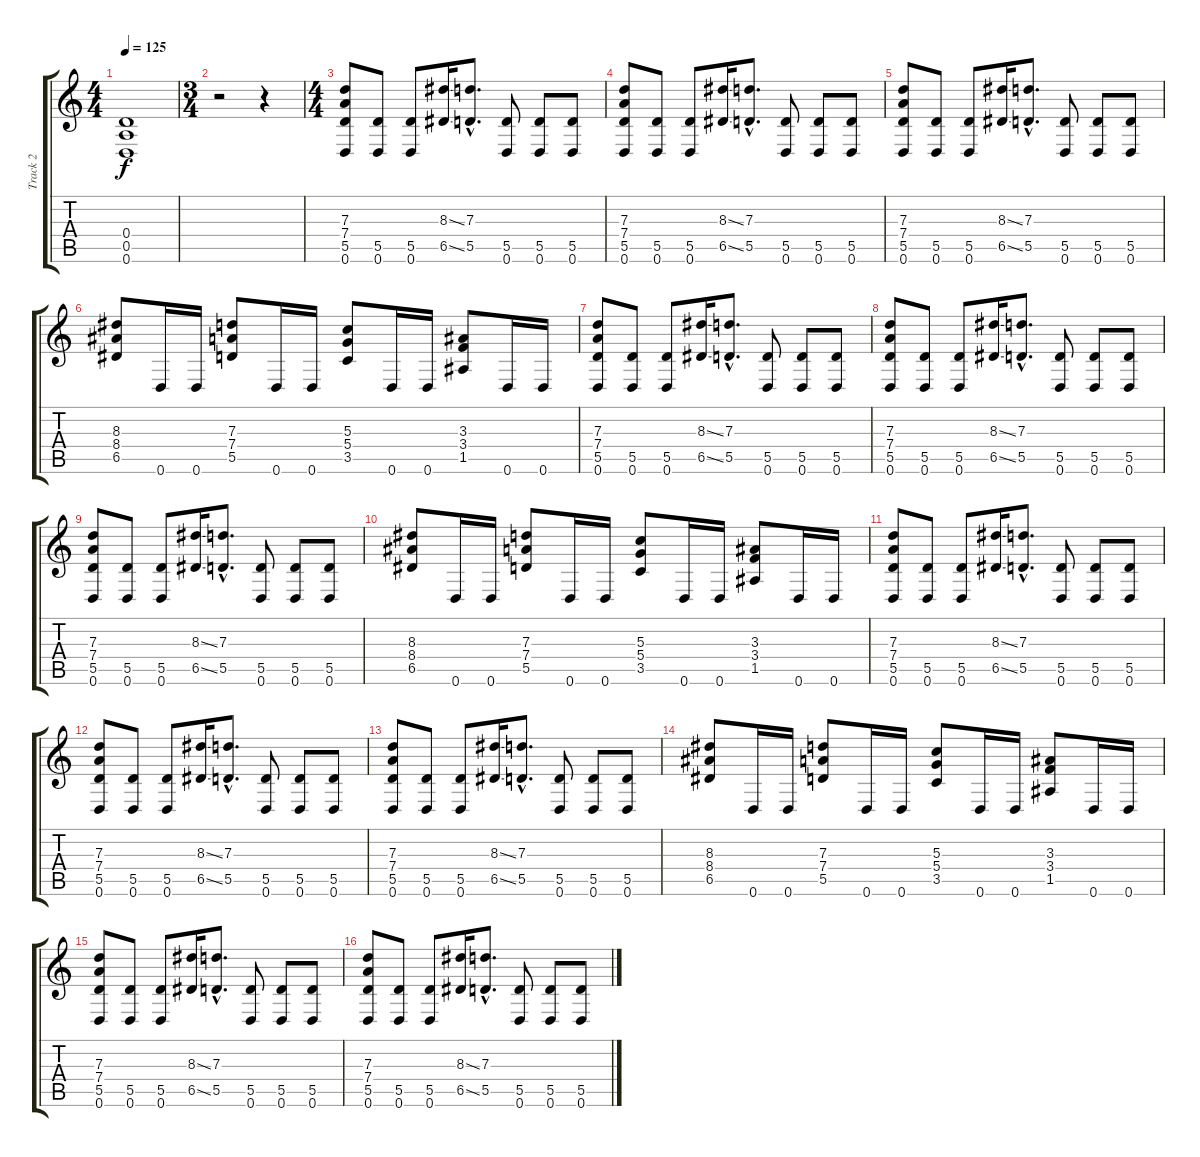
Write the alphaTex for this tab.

\track ("Track 2" "Track 2") {instrument distortionguitar}
\staff {score tabs}
\tuning (E4 B3 G3 D3 A2 D2) {hide}
\ts (4 4)
\tempo 125
\clef g2
\ks c
(0.4{t} 0.5{t} 0.6{t}).1{dy f} |
\ts (3 4)
r.2 r.4 |
\ts (4 4)
(7.3 7.4 5.5 0.6).8 (5.5 0.6).8 (5.5 0.6).8 (8.3{ss} 6.5{ss}).16 (7.3{hac} 5.5{hac}).8{d} (5.5 0.6).8 (5.5 0.6).8 (5.5 0.6).8 |
(7.3 7.4 5.5 0.6).8 (5.5 0.6).8 (5.5 0.6).8 (8.3{ss} 6.5{ss}).16 (7.3{hac} 5.5{hac}).8{d} (5.5 0.6).8 (5.5 0.6).8 (5.5 0.6).8 |
(7.3 7.4 5.5 0.6).8 (5.5 0.6).8 (5.5 0.6).8 (8.3{ss} 6.5{ss}).16 (7.3{hac} 5.5{hac}).8{d} (5.5 0.6).8 (5.5 0.6).8 (5.5 0.6).8 |
(8.3 8.4 6.5).8 0.6.16 0.6.16 (7.3 7.4 5.5).8 0.6.16 0.6.16 (5.3 5.4 3.5).8 0.6.16 0.6.16 (3.3 3.4 1.5).8 0.6.16 0.6.16 |
(7.3 7.4 5.5 0.6).8 (5.5 0.6).8 (5.5 0.6).8 (8.3{ss} 6.5{ss}).16 (7.3{hac} 5.5{hac}).8{d} (5.5 0.6).8 (5.5 0.6).8 (5.5 0.6).8 |
(7.3 7.4 5.5 0.6).8 (5.5 0.6).8 (5.5 0.6).8 (8.3{ss} 6.5{ss}).16 (7.3{hac} 5.5{hac}).8{d} (5.5 0.6).8 (5.5 0.6).8 (5.5 0.6).8 |
(7.3 7.4 5.5 0.6).8 (5.5 0.6).8 (5.5 0.6).8 (8.3{ss} 6.5{ss}).16 (7.3{hac} 5.5{hac}).8{d} (5.5 0.6).8 (5.5 0.6).8 (5.5 0.6).8 |
(8.3 8.4 6.5).8 0.6.16 0.6.16 (7.3 7.4 5.5).8 0.6.16 0.6.16 (5.3 5.4 3.5).8 0.6.16 0.6.16 (3.3 3.4 1.5).8 0.6.16 0.6.16 |
(7.3 7.4 5.5 0.6).8 (5.5 0.6).8 (5.5 0.6).8 (8.3{ss} 6.5{ss}).16 (7.3{hac} 5.5{hac}).8{d} (5.5 0.6).8 (5.5 0.6).8 (5.5 0.6).8 |
(7.3 7.4 5.5 0.6).8 (5.5 0.6).8 (5.5 0.6).8 (8.3{ss} 6.5{ss}).16 (7.3{hac} 5.5{hac}).8{d} (5.5 0.6).8 (5.5 0.6).8 (5.5 0.6).8 |
(7.3 7.4 5.5 0.6).8 (5.5 0.6).8 (5.5 0.6).8 (8.3{ss} 6.5{ss}).16 (7.3{hac} 5.5{hac}).8{d} (5.5 0.6).8 (5.5 0.6).8 (5.5 0.6).8 |
(8.3 8.4 6.5).8 0.6.16 0.6.16 (7.3 7.4 5.5).8 0.6.16 0.6.16 (5.3 5.4 3.5).8 0.6.16 0.6.16 (3.3 3.4 1.5).8 0.6.16 0.6.16 |
(7.3 7.4 5.5 0.6).8 (5.5 0.6).8 (5.5 0.6).8 (8.3{ss} 6.5{ss}).16 (7.3{hac} 5.5{hac}).8{d} (5.5 0.6).8 (5.5 0.6).8 (5.5 0.6).8 |
(7.3 7.4 5.5 0.6).8 (5.5 0.6).8 (5.5 0.6).8 (8.3{ss} 6.5{ss}).16 (7.3{hac} 5.5{hac}).8{d} (5.5 0.6).8 (5.5 0.6).8 (5.5 0.6).8
